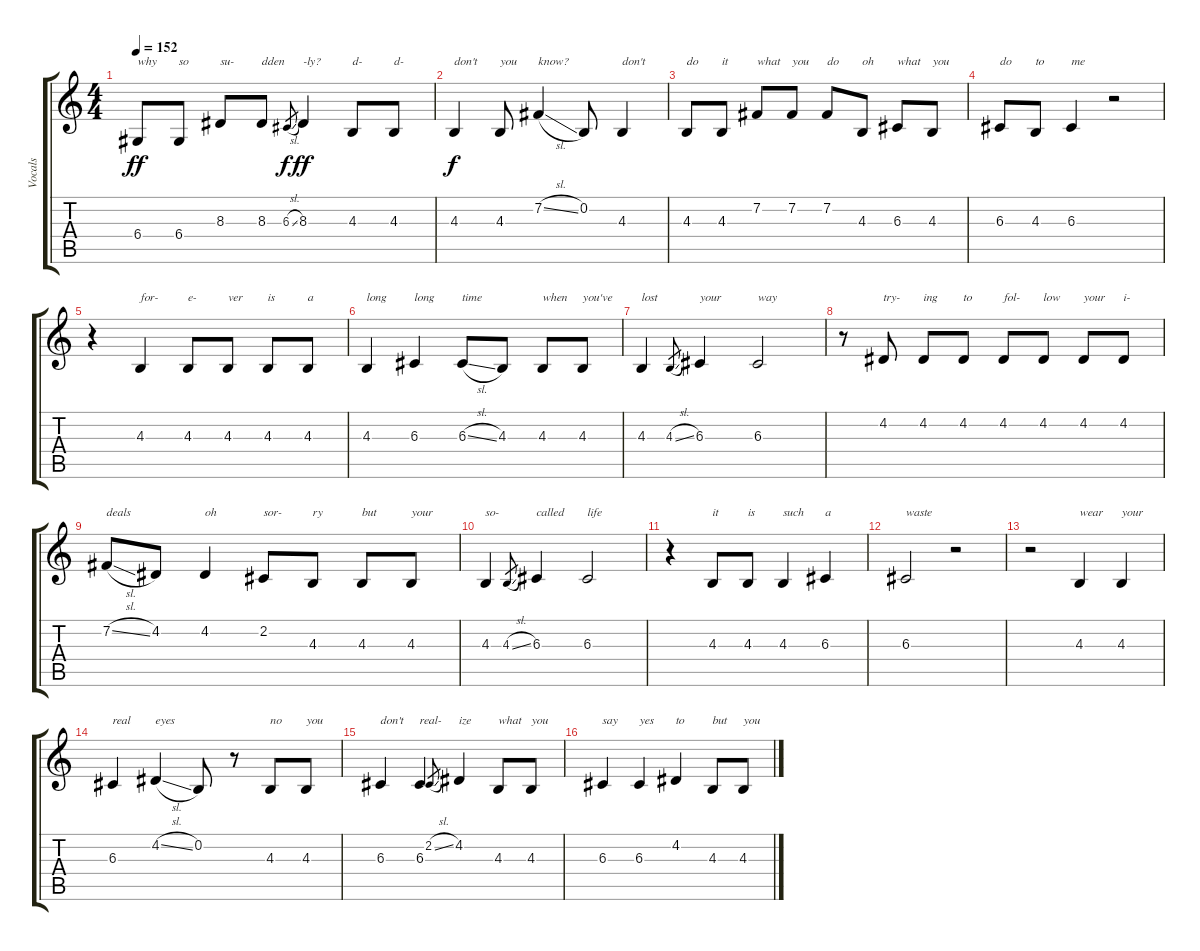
\track ("Vocals" "Vocals") {instrument lead6voice}
\staff {score tabs}
\tuning (E4 B3 G3 D3 A2 E2) {hide}
\ts (4 4)
\tempo 152
\clef g2
\ks c
6.4.8{txt "why" dy ff} 6.4.8{txt "so"} 8.3.8{txt "su-"} 8.3.8{txt "dden"} 6.3{sl}.8{gr dy f} 8.3.4{txt "-ly?" dy ff} 4.3.8{txt "d-"} 4.3.8{txt "d-"} |
4.3.4{txt "don't" dy f} 4.3.8{txt "you"} 7.2{sl}.4{txt "know?"} 0.2.8 4.3.4{txt "don't"} |
4.3.8{txt "do"} 4.3.8{txt "it"} 7.2.8{txt "what"} 7.2.8{txt "you"} 7.2.8{txt "do"} 4.3.8{txt "oh"} 6.3.8{txt "what"} 4.3.8{txt "you"} |
6.3.8{txt "do"} 4.3.8{txt "to"} 6.3.4{txt "me"} r.2 |
r.4 4.3.4{txt "for-"} 4.3.8{txt "e-"} 4.3.8{txt "ver"} 4.3.8{txt "is"} 4.3.8{txt "a"} |
4.3.4{txt "long"} 6.3.4{txt "long"} 6.3{sl}.8{txt "time"} 4.3.8 4.3.8{txt "when"} 4.3.8{txt "you've"} |
4.3.4{txt "lost"} 4.3{sl}.8{gr} 6.3.4{txt "your"} 6.3.2{txt "way"} |
r.8 4.2.8{txt "try-"} 4.2.8{txt "ing"} 4.2.8{txt "to"} 4.2.8{txt "fol-"} 4.2.8{txt "low"} 4.2.8{txt "your"} 4.2.8{txt "i-"} |
7.2{sl}.8{txt "deals"} 4.2.8 4.2.4{txt "oh"} 2.2.8{txt "sor-"} 4.3.8{txt "ry"} 4.3.8{txt "but"} 4.3.8{txt "your"} |
4.3.4{txt "so-"} 4.3{sl}.8{gr} 6.3.4{txt "called"} 6.3.2{txt "life"} |
r.4 4.3.8{txt "it"} 4.3.8{txt "is"} 4.3.4{txt "such"} 6.3.4{txt "a"} |
6.3.2{txt "waste"} r.2 |
r.2 4.3.4{txt "wear"} 4.3.4{txt "your"} |
6.3.4{txt "real"} 4.2{sl}.4{txt "eyes"} 0.2.8 r.8 4.3.8{txt "no"} 4.3.8{txt "you"} |
6.3.4{txt "don't"} 6.3.4{txt "real-"} 2.2{sl}.8{gr} 4.2.4{txt "ize"} 4.3.8{txt "what"} 4.3.8{txt "you"} |
6.3.4{txt "say"} 6.3.4{txt "yes"} 4.2.4{txt "to"} 4.3.8{txt "but"} 4.3.8{txt "you"}
